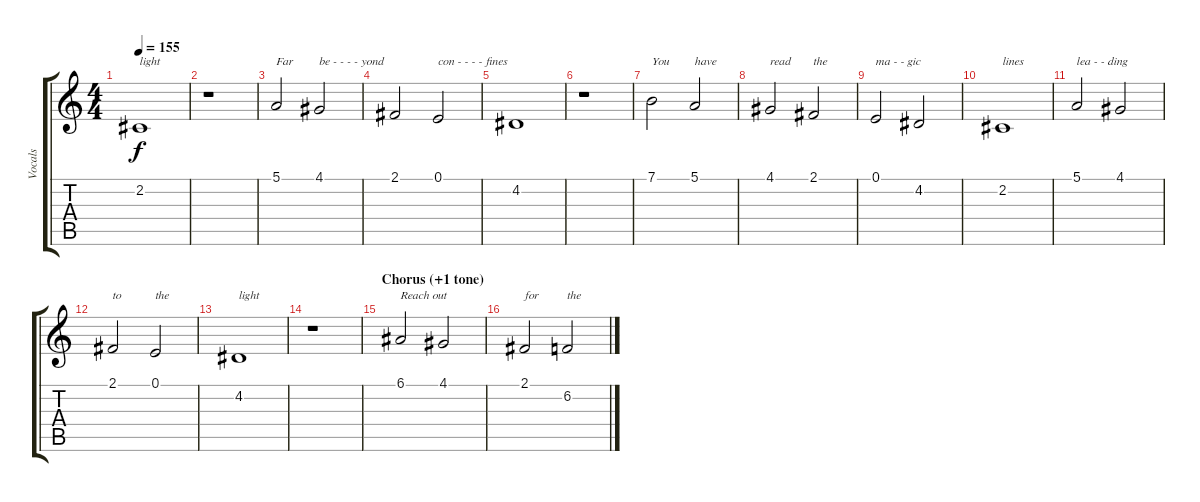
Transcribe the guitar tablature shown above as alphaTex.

\track ("Vocals" "Vocals") {instrument clarinet}
\staff {score tabs}
\tuning (E4 B3 G3 D3 A2 E2) {hide}
\ts (4 4)
\tempo 155
\clef g2
\ks c
2.2.1{txt "light" dy f} |
r.1 |
5.1.2{txt "Far"} 4.1.2{txt "be - - - - yond"} |
2.1.2 0.1.2{txt "con - - - - fines"} |
4.2.1 |
r.1 |
7.1.2{txt "You"} 5.1.2{txt "have"} |
4.1.2{txt "read"} 2.1.2{txt "the"} |
0.1.2{txt "ma - - gic"} 4.2.2 |
2.2.1{txt "lines"} |
5.1.2{txt "lea - - ding"} 4.1.2 |
2.1.2{txt "to"} 0.1.2{txt "the"} |
4.2.1{txt "light"} |
r.1 |
\section ("" "Chorus (+1 tone)")
6.1.2{txt "Reach out"} 4.1.2 |
2.1.2{txt "for"} 6.2.2{txt "the"}
